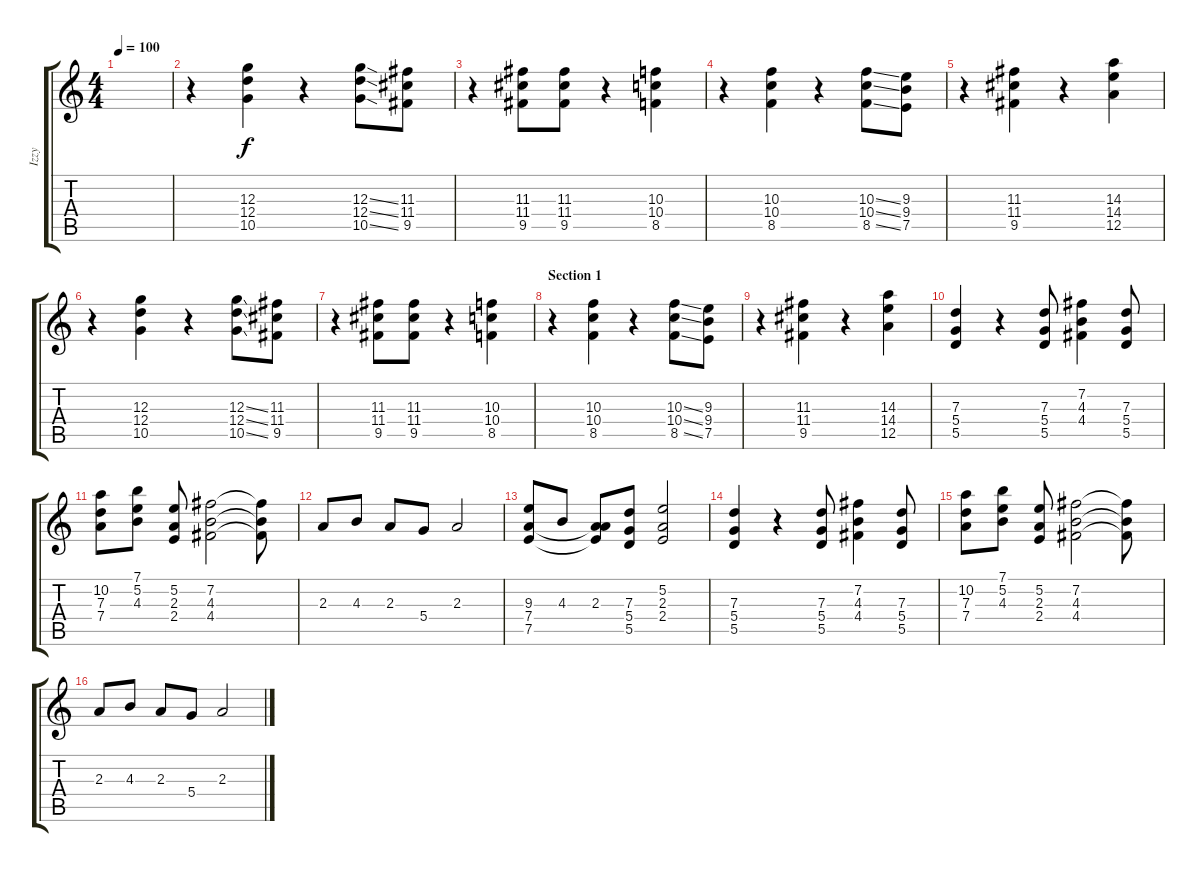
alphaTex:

\track ("Izzy" "Izzy") {instrument distortionguitar}
\staff {score tabs}
\tuning (E4 B3 G3 D3 A2 E2) {hide}
\ts (4 4)
\tempo 100
\clef g2
\ks c
|
r.4 (12.3 12.4 10.5).4 r.4 (12.3{ss} 12.4{ss} 10.5{ss}).8 (11.3 11.4 9.5).8 |
r.4 (11.3 11.4 9.5).8 (11.3 11.4 9.5).8 r.4 (10.3 10.4 8.5).4 |
r.4 (10.3 10.4 8.5).4 r.4 (10.3{ss} 10.4{ss} 8.5{ss}).8 (9.3 9.4 7.5).8 |
r.4 (11.3 11.4 9.5).4 r.4 (14.3 14.4 12.5).4 |
r.4 (12.3 12.4 10.5).4 r.4 (12.3{ss} 12.4{ss} 10.5{ss}).8 (11.3 11.4 9.5).8 |
r.4 (11.3 11.4 9.5).8 (11.3 11.4 9.5).8 r.4 (10.3 10.4 8.5).4 |
\section ("" "Section 1")
r.4 (10.3 10.4 8.5).4 r.4 (10.3{ss} 10.4{ss} 8.5{ss}).8 (9.3 9.4 7.5).8 |
r.4 (11.3 11.4 9.5).4 r.4 (14.3 14.4 12.5).4 |
(7.3 5.4 5.5).4 r.4 (7.3 5.4 5.5).8 (7.2 4.3 4.4).4 (7.3 5.4 5.5).8 |
(10.2 7.3 7.4).8 (7.1 5.2 4.3).8 (5.2 2.3 2.4).8 (7.2 4.3 4.4).2 (7.2{t} 4.3{t} 4.4{t}).8 |
2.3.8 4.3.8 2.3.8 5.4.8 2.3.2 |
(9.3 7.4 7.5).8 4.3.8 (2.3 7.4{t} 7.5{t}).8 (7.3 5.4 5.5).8 (5.2 2.3 2.4).2 |
(7.3 5.4 5.5).4 r.4 (7.3 5.4 5.5).8 (7.2 4.3 4.4).4 (7.3 5.4 5.5).8 |
(10.2 7.3 7.4).8 (7.1 5.2 4.3).8 (5.2 2.3 2.4).8 (7.2 4.3 4.4).2 (7.2{t} 4.3{t} 4.4{t}).8 |
2.3.8 4.3.8 2.3.8 5.4.8 2.3.2
